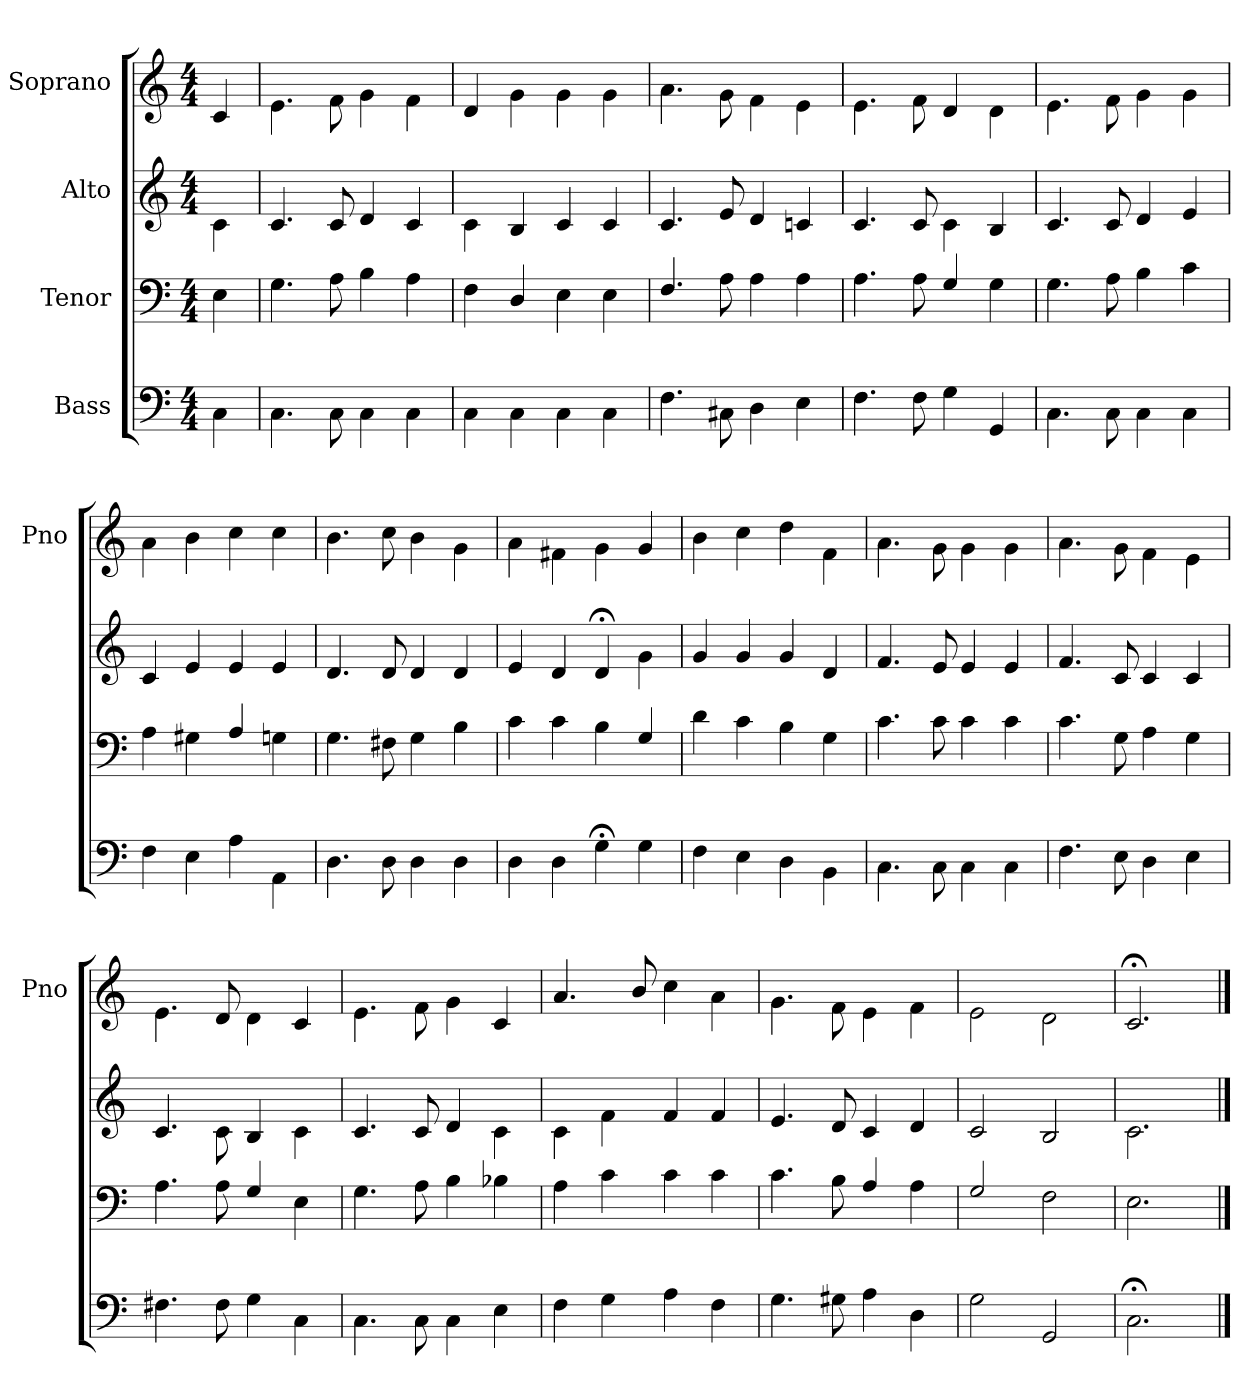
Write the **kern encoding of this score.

**kern	**kern	**kern	**kern
*part4	*part3	*part2	*part1
*staff4	*staff3	*staff2	*staff1
*I"Bass	*I"Tenor	*I"Alto	*I"Soprano
*	*	*	*I'Pno
*clefF4	*clefF4	*clefG2	*clefG2
*k[]	*k[]	*k[]	*k[]
*M4/4	*M4/4	*M4/4	*M4/4
=	=	=	=
4C\	4E\	4c\	4c/
=	=	=	=
4.C\	4.G\	4.c/	4.e\
8C\	8A\	8c/	8f\
4C\	4B\	4d/	4g\
4C\	4A\	4c/	4f\
=	=	=	=
4C\	4F\	4c\	4d/
4C\	4D/	4B/	4g\
4C\	4E\	4c/	4g\
4C\	4E\	4c/	4g\
=	=	=	=
4.F\	4.F/	4.c/	4.a\
8C#X\	8A\	8e/	8g\
4D\	4A\	4d/	4f\
4E\	4A\	4cni/	4e\
=	=	=	=
4.F\	4.A\	4.c/	4.e\
8F\	8A\	8c/	8f\
4G\	4G/	4c\	4d/
4GG/	4G\	4B/	4d\
=	=	=	=
4.C\	4.G\	4.c/	4.e\
8C\	8A\	8c/	8f\
4C\	4B\	4d/	4g\
4C\	4c\	4e/	4g\
=	=	=	=
4F\	4A\	4c/	4a\
4E\	4G#X\	4e/	4b\
4A\	4A/	4e/	4cc\
4AA\	4Gn\	4e/	4cc\
=	=	=	=
4.D\	4.G\	4.d/	4.b\
8D\	8F#X\	8d/	8cc\
4D\	4G\	4d/	4b\
4D\	4B\	4d/	4g\
=	=	=	=
4D\	4c\	4e/	4a\
4D\	4c\	4d/	4f#X\
4G;\	4B\	4d;</	4g\
4G\	4G/	4g\	4g/
=	=	=	=
4F\	4d\	4g/	4b\
4E\	4c\	4g/	4cc\
4D\	4B\	4g/	4dd\
4BB\	4G\	4d/	4f\
=	=	=	=
4.C\	4.c\	4.f/	4.a\
8C\	8c\	8e/	8g\
4C\	4c\	4e/	4g\
4C\	4c\	4e/	4g\
=	=	=	=
4.F\	4.c\	4.f/	4.a\
8E\	8G\	8c/	8g\
4D\	4A\	4c/	4f\
4E\	4G\	4c/	4e\
=	=	=	=
4.F#X\	4.A\	4.c/	4.e\
8F#\	8A\	8c\	8d/
4G\	4G/	4B/	4d\
4C\	4E\	4c\	4c/
=	=	=	=
4.C\	4.G\	4.c/	4.e\
8C\	8A\	8c/	8f\
4C\	4B\	4d/	4g\
4E\	4B-X\	4c\	4c/
=	=	=	=
4F\	4A\	4c\	4.a/
4G\	4c\	4f\	.
.	.	.	8b/
4A\	4c\	4f/	4cc\
4F\	4c\	4f/	4a\
=	=	=	=
4.G\	4.c\	4.e/	4.g\
8G#X\	8B\	8d/	8f\
4A\	4A/	4c/	4e\
4D\	4A\	4d/	4f\
=	=	=	=
2G\	2G/	2c/	2e\
2GG/	2F\	2B/	2d\
=	=	=	=
2.C;\	2.E\	2.c\	2.c;</
==	==	==	==
*-	*-	*-	*-
